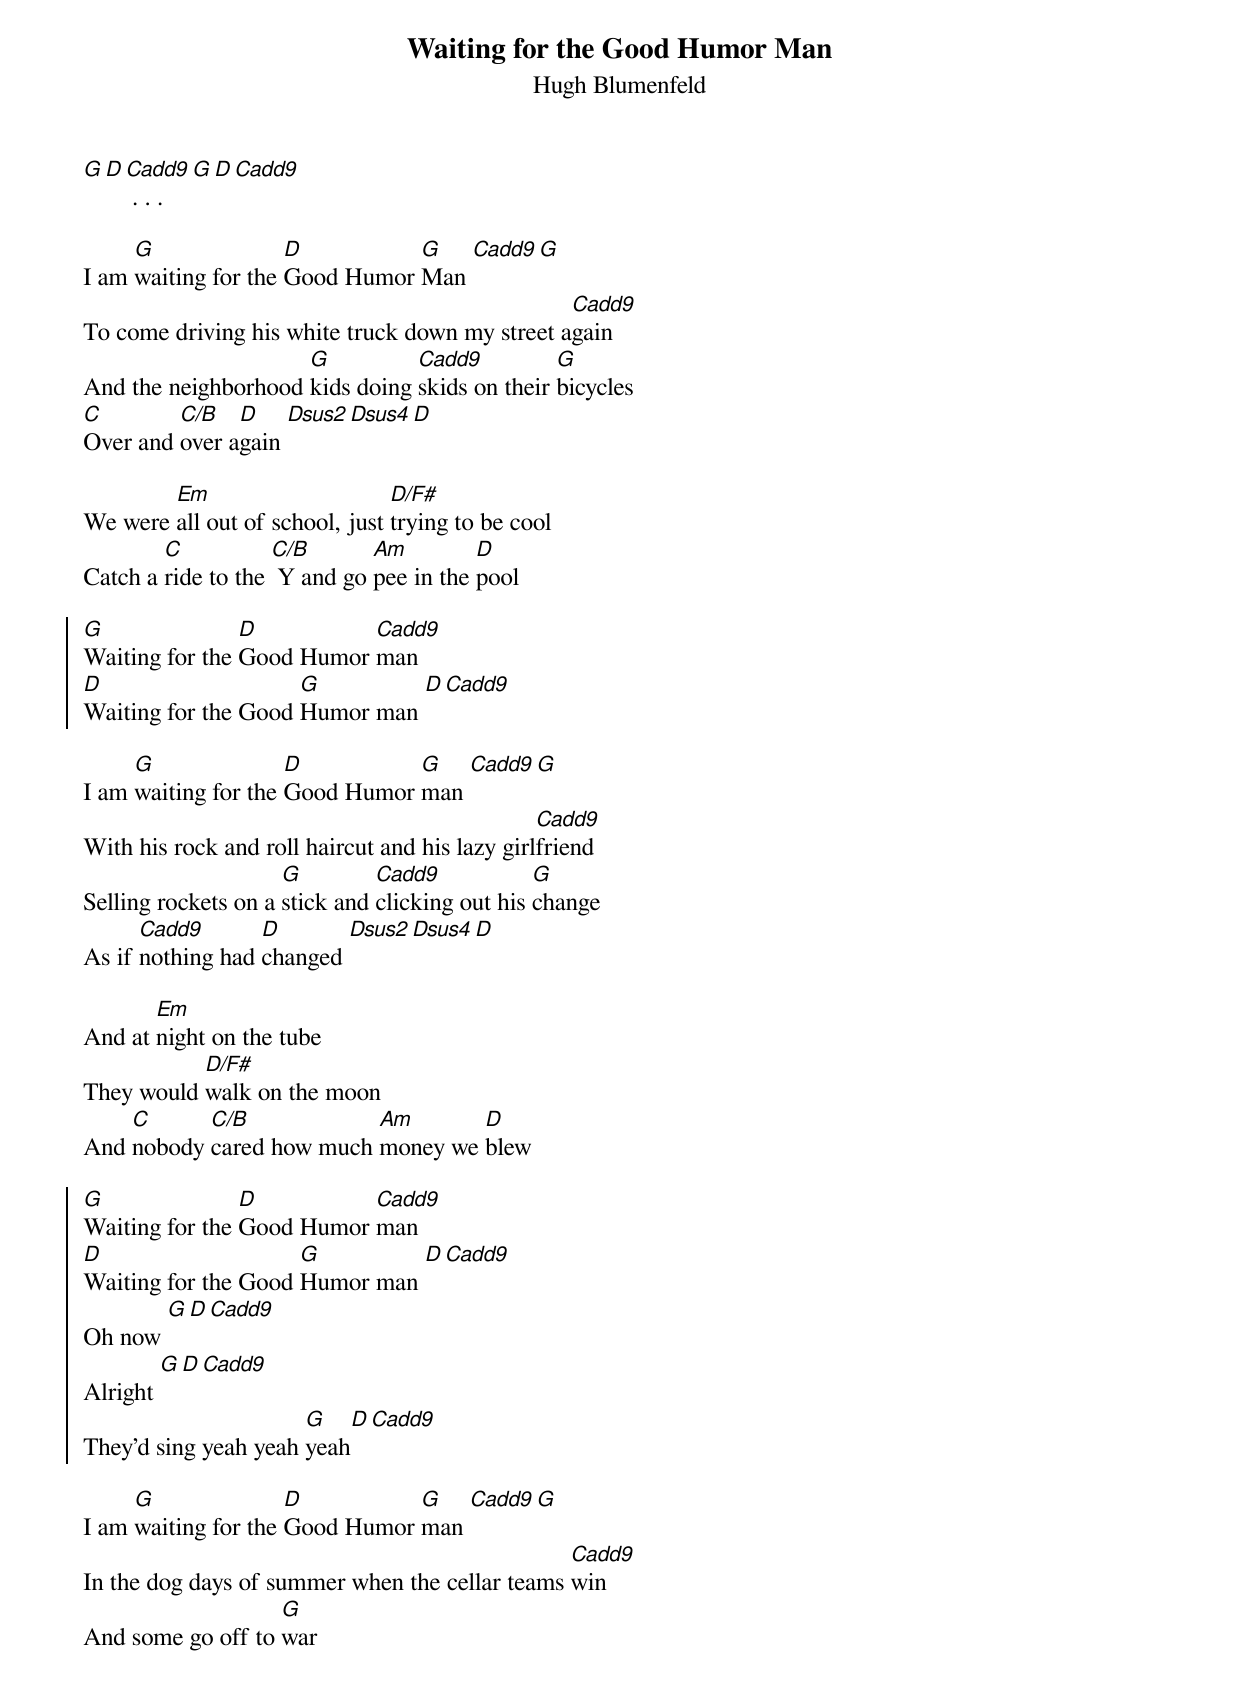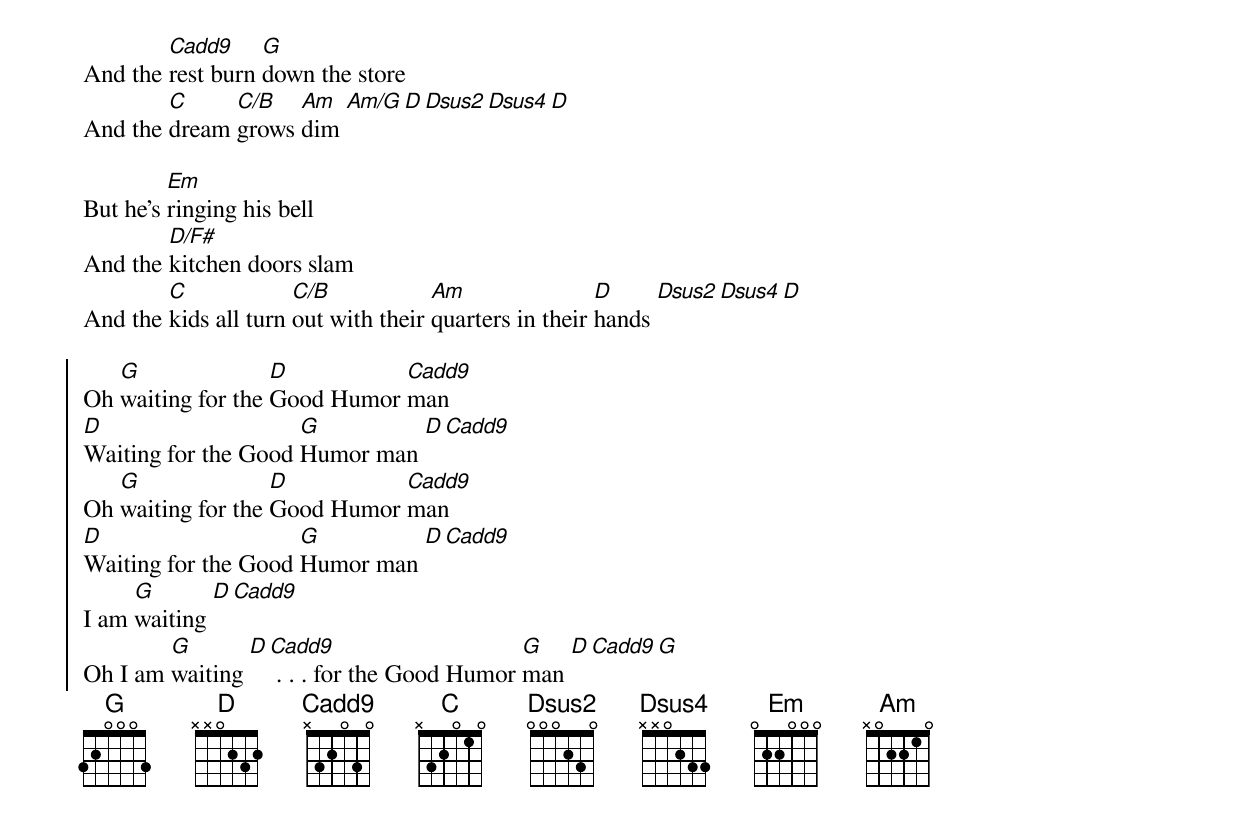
{t: Waiting for the Good Humor Man}
{st: Hugh Blumenfeld}

[G][D][Cadd9] . . . [G][D][Cadd9]

I am [G]waiting for the [D]Good Humor [G]Man [Cadd9][G]
To come driving his white truck down my street a[Cadd9]gain
And the neighborhood [G]kids doing [Cadd9]skids on their [G]bicycles
[C]Over and [C/B]over a[D]gain [Dsus2][Dsus4][D]

We were [Em]all out of school, just [D/F#]trying to be cool
Catch a [C]ride to the [C/B] Y and go [Am]pee in the [D]pool

{soc}
[G]Waiting for the [D]Good Humor [Cadd9]man
[D]Waiting for the Good [G]Humor man [D][Cadd9]
{eoc}

I am [G]waiting for the [D]Good Humor [G]man [Cadd9][G]
With his rock and roll haircut and his lazy girl[Cadd9]friend
Selling rockets on a [G]stick and [Cadd9]clicking out his [G]change
As if [Cadd9]nothing had [D]changed [Dsus2][Dsus4][D]

And at [Em]night on the tube
They would [D/F#]walk on the moon
And [C]nobody [C/B]cared how much [Am]money we [D]blew

{soc}
[G]Waiting for the [D]Good Humor [Cadd9]man
[D]Waiting for the Good [G]Humor man [D][Cadd9]
Oh now [G][D][Cadd9]
Alright [G][D][Cadd9]
They'd sing yeah yeah [G]yeah[D][Cadd9]
{eoc}

I am [G]waiting for the [D]Good Humor [G]man [Cadd9][G]
In the dog days of summer when the cellar teams [Cadd9]win
And some go off to [G]war
And the [Cadd9]rest burn [G]down the store
And the [C]dream [C/B]grows [Am]dim [Am/G][D][Dsus2][Dsus4][D]

But he's [Em]ringing his bell
And the [D/F#]kitchen doors slam
And the [C]kids all turn [C/B]out with their [Am]quarters in their [D]hands [Dsus2][Dsus4][D]

{soc}
Oh [G]waiting for the [D]Good Humor [Cadd9]man
[D]Waiting for the Good [G]Humor man [D][Cadd9]
Oh [G]waiting for the [D]Good Humor [Cadd9]man
[D]Waiting for the Good [G]Humor man [D][Cadd9]
I am [G]waiting [D][Cadd9]
Oh I am [G]waiting [D][Cadd9] . . . for the Good Humor [G]man [D][Cadd9][G]
{eoc}
